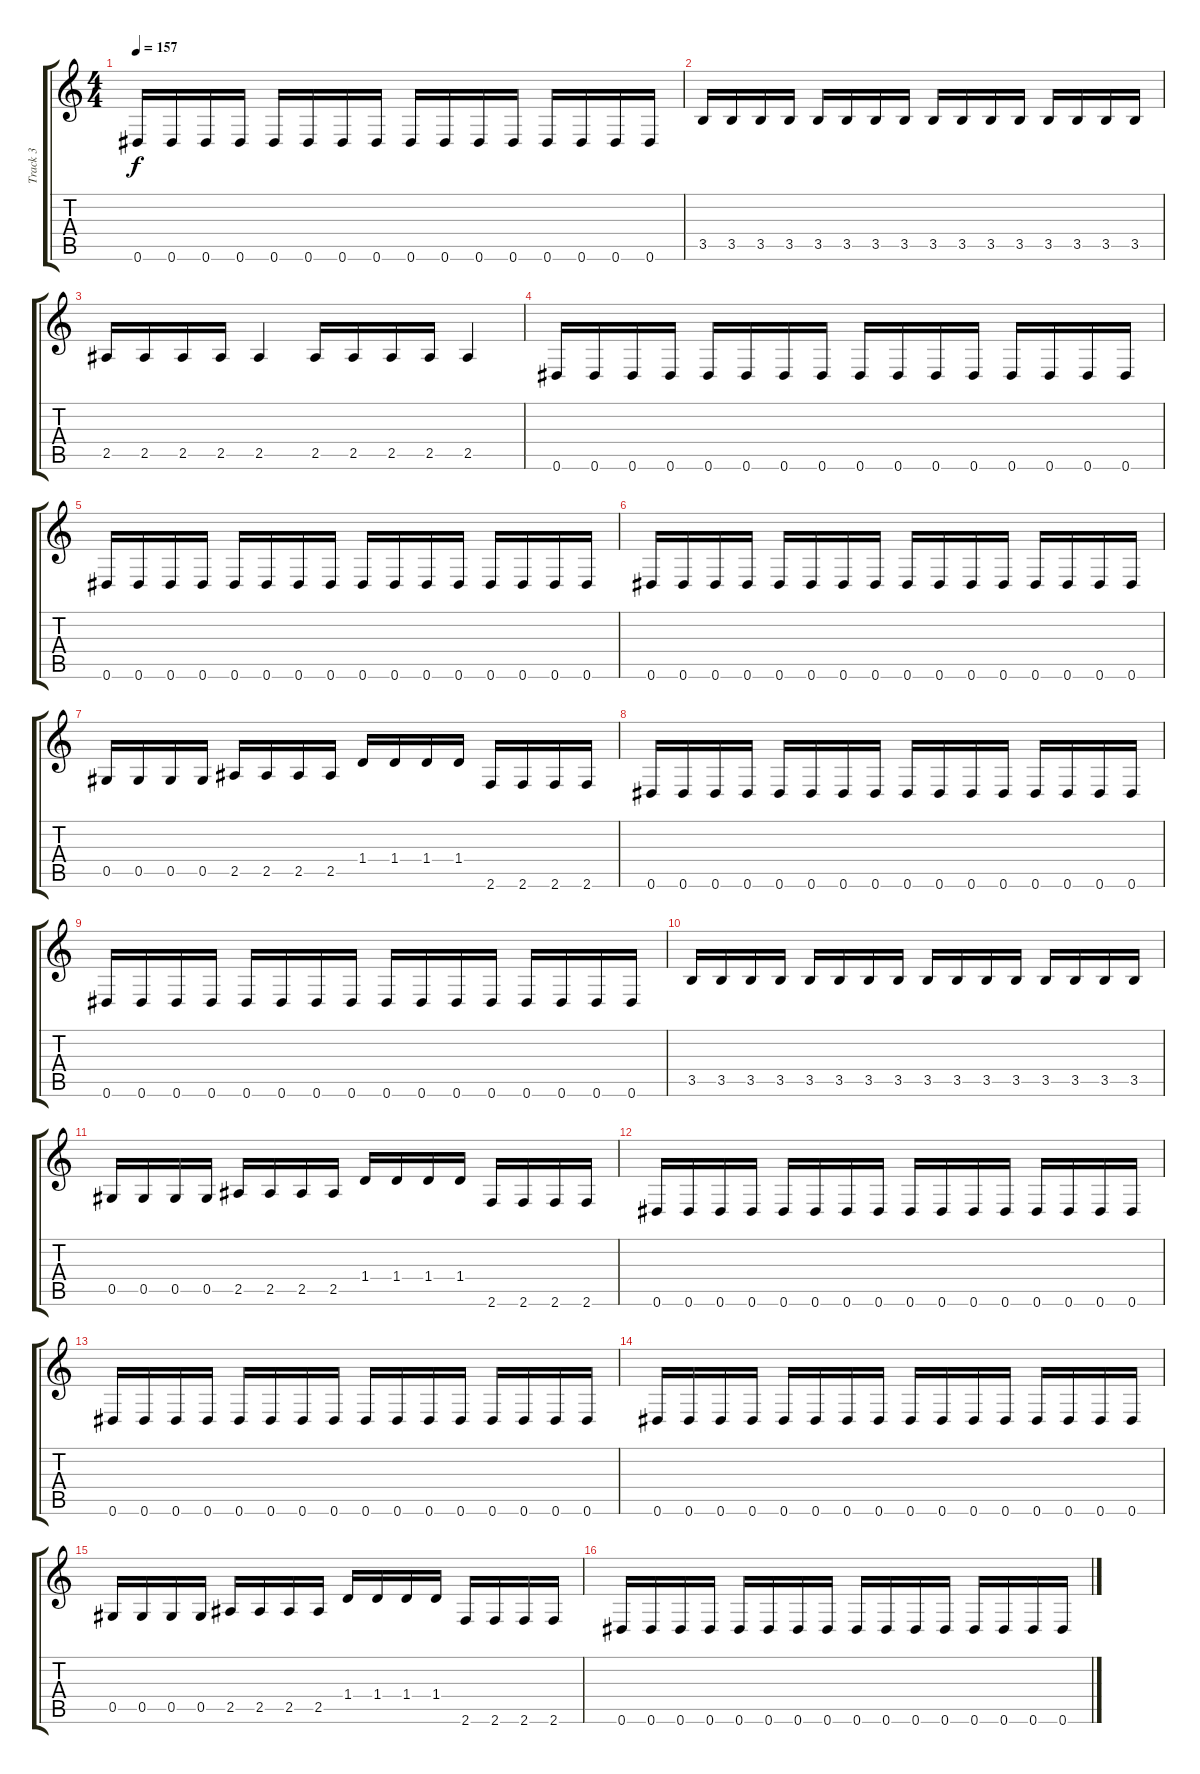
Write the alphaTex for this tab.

\track ("Track 3" "Track 3") {instrument distortionguitar}
\staff {score tabs}
\tuning (Eb4 Bb3 Gb3 Db3 Ab2 Eb2) {hide}
\ts (4 4)
\tempo 157
\clef g2
\ks c
0.6.16{dy f} 0.6.16 0.6.16 0.6.16 0.6.16 0.6.16 0.6.16 0.6.16 0.6.16 0.6.16 0.6.16 0.6.16 0.6.16 0.6.16 0.6.16 0.6.16 |
3.5.16 3.5.16 3.5.16 3.5.16 3.5.16 3.5.16 3.5.16 3.5.16 3.5.16 3.5.16 3.5.16 3.5.16 3.5.16 3.5.16 3.5.16 3.5.16 |
2.5.16 2.5.16 2.5.16 2.5.16 2.5.4 2.5.16 2.5.16 2.5.16 2.5.16 2.5.4 |
0.6.16 0.6.16 0.6.16 0.6.16 0.6.16 0.6.16 0.6.16 0.6.16 0.6.16 0.6.16 0.6.16 0.6.16 0.6.16 0.6.16 0.6.16 0.6.16 |
0.6.16 0.6.16 0.6.16 0.6.16 0.6.16 0.6.16 0.6.16 0.6.16 0.6.16 0.6.16 0.6.16 0.6.16 0.6.16 0.6.16 0.6.16 0.6.16 |
0.6.16 0.6.16 0.6.16 0.6.16 0.6.16 0.6.16 0.6.16 0.6.16 0.6.16 0.6.16 0.6.16 0.6.16 0.6.16 0.6.16 0.6.16 0.6.16 |
0.5.16 0.5.16 0.5.16 0.5.16 2.5.16 2.5.16 2.5.16 2.5.16 1.4.16 1.4.16 1.4.16 1.4.16 2.6.16 2.6.16 2.6.16 2.6.16 |
0.6.16 0.6.16 0.6.16 0.6.16 0.6.16 0.6.16 0.6.16 0.6.16 0.6.16 0.6.16 0.6.16 0.6.16 0.6.16 0.6.16 0.6.16 0.6.16 |
0.6.16 0.6.16 0.6.16 0.6.16 0.6.16 0.6.16 0.6.16 0.6.16 0.6.16 0.6.16 0.6.16 0.6.16 0.6.16 0.6.16 0.6.16 0.6.16 |
3.5.16 3.5.16 3.5.16 3.5.16 3.5.16 3.5.16 3.5.16 3.5.16 3.5.16 3.5.16 3.5.16 3.5.16 3.5.16 3.5.16 3.5.16 3.5.16 |
0.5.16 0.5.16 0.5.16 0.5.16 2.5.16 2.5.16 2.5.16 2.5.16 1.4.16 1.4.16 1.4.16 1.4.16 2.6.16 2.6.16 2.6.16 2.6.16 |
0.6.16 0.6.16 0.6.16 0.6.16 0.6.16 0.6.16 0.6.16 0.6.16 0.6.16 0.6.16 0.6.16 0.6.16 0.6.16 0.6.16 0.6.16 0.6.16 |
0.6.16 0.6.16 0.6.16 0.6.16 0.6.16 0.6.16 0.6.16 0.6.16 0.6.16 0.6.16 0.6.16 0.6.16 0.6.16 0.6.16 0.6.16 0.6.16 |
0.6.16 0.6.16 0.6.16 0.6.16 0.6.16 0.6.16 0.6.16 0.6.16 0.6.16 0.6.16 0.6.16 0.6.16 0.6.16 0.6.16 0.6.16 0.6.16 |
0.5.16 0.5.16 0.5.16 0.5.16 2.5.16 2.5.16 2.5.16 2.5.16 1.4.16 1.4.16 1.4.16 1.4.16 2.6.16 2.6.16 2.6.16 2.6.16 |
0.6.16 0.6.16 0.6.16 0.6.16 0.6.16 0.6.16 0.6.16 0.6.16 0.6.16 0.6.16 0.6.16 0.6.16 0.6.16 0.6.16 0.6.16 0.6.16
